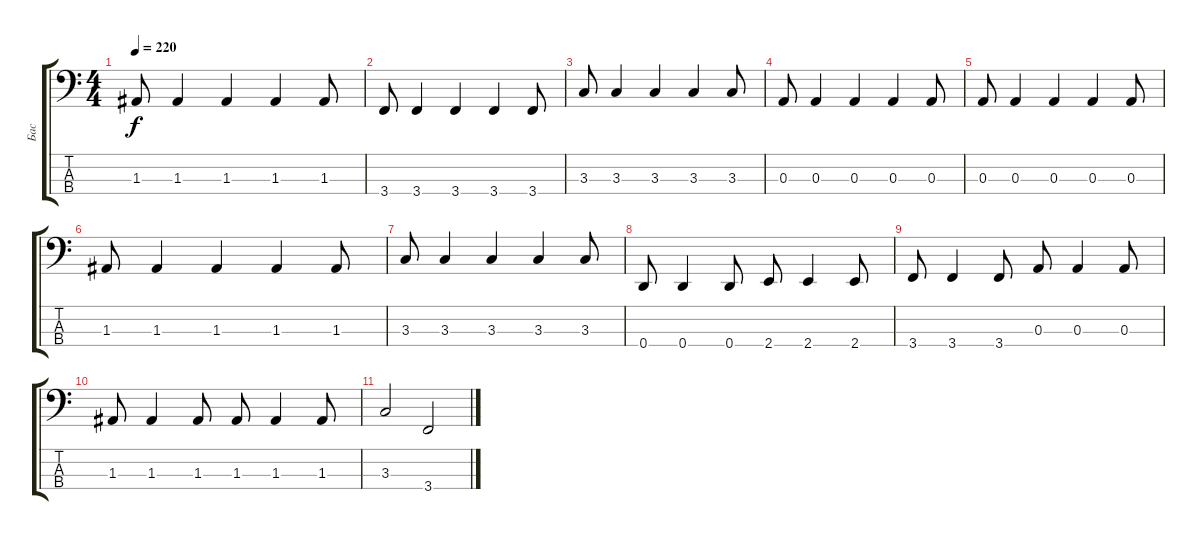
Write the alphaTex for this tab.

\track ("Бас" "Бас") {instrument electricbasspick}
\staff {score tabs}
\tuning (G2 D2 A1 D1) {hide}
\ts (4 4)
\tempo 220
\clef f4
\ks c
1.3.8{dy f} 1.3.4 1.3.4 1.3.4 1.3.8 |
3.4.8 3.4.4 3.4.4 3.4.4 3.4.8 |
3.3.8 3.3.4 3.3.4 3.3.4 3.3.8 |
0.3.8 0.3.4 0.3.4 0.3.4 0.3.8 |
0.3.8 0.3.4 0.3.4 0.3.4 0.3.8 |
1.3.8 1.3.4 1.3.4 1.3.4 1.3.8 |
3.3.8 3.3.4 3.3.4 3.3.4 3.3.8 |
0.4.8 0.4.4 0.4.8 2.4.8 2.4.4 2.4.8 |
3.4.8 3.4.4 3.4.8 0.3.8 0.3.4 0.3.8 |
1.3.8 1.3.4 1.3.8 1.3.8 1.3.4 1.3.8 |
3.3.2 3.4.2
